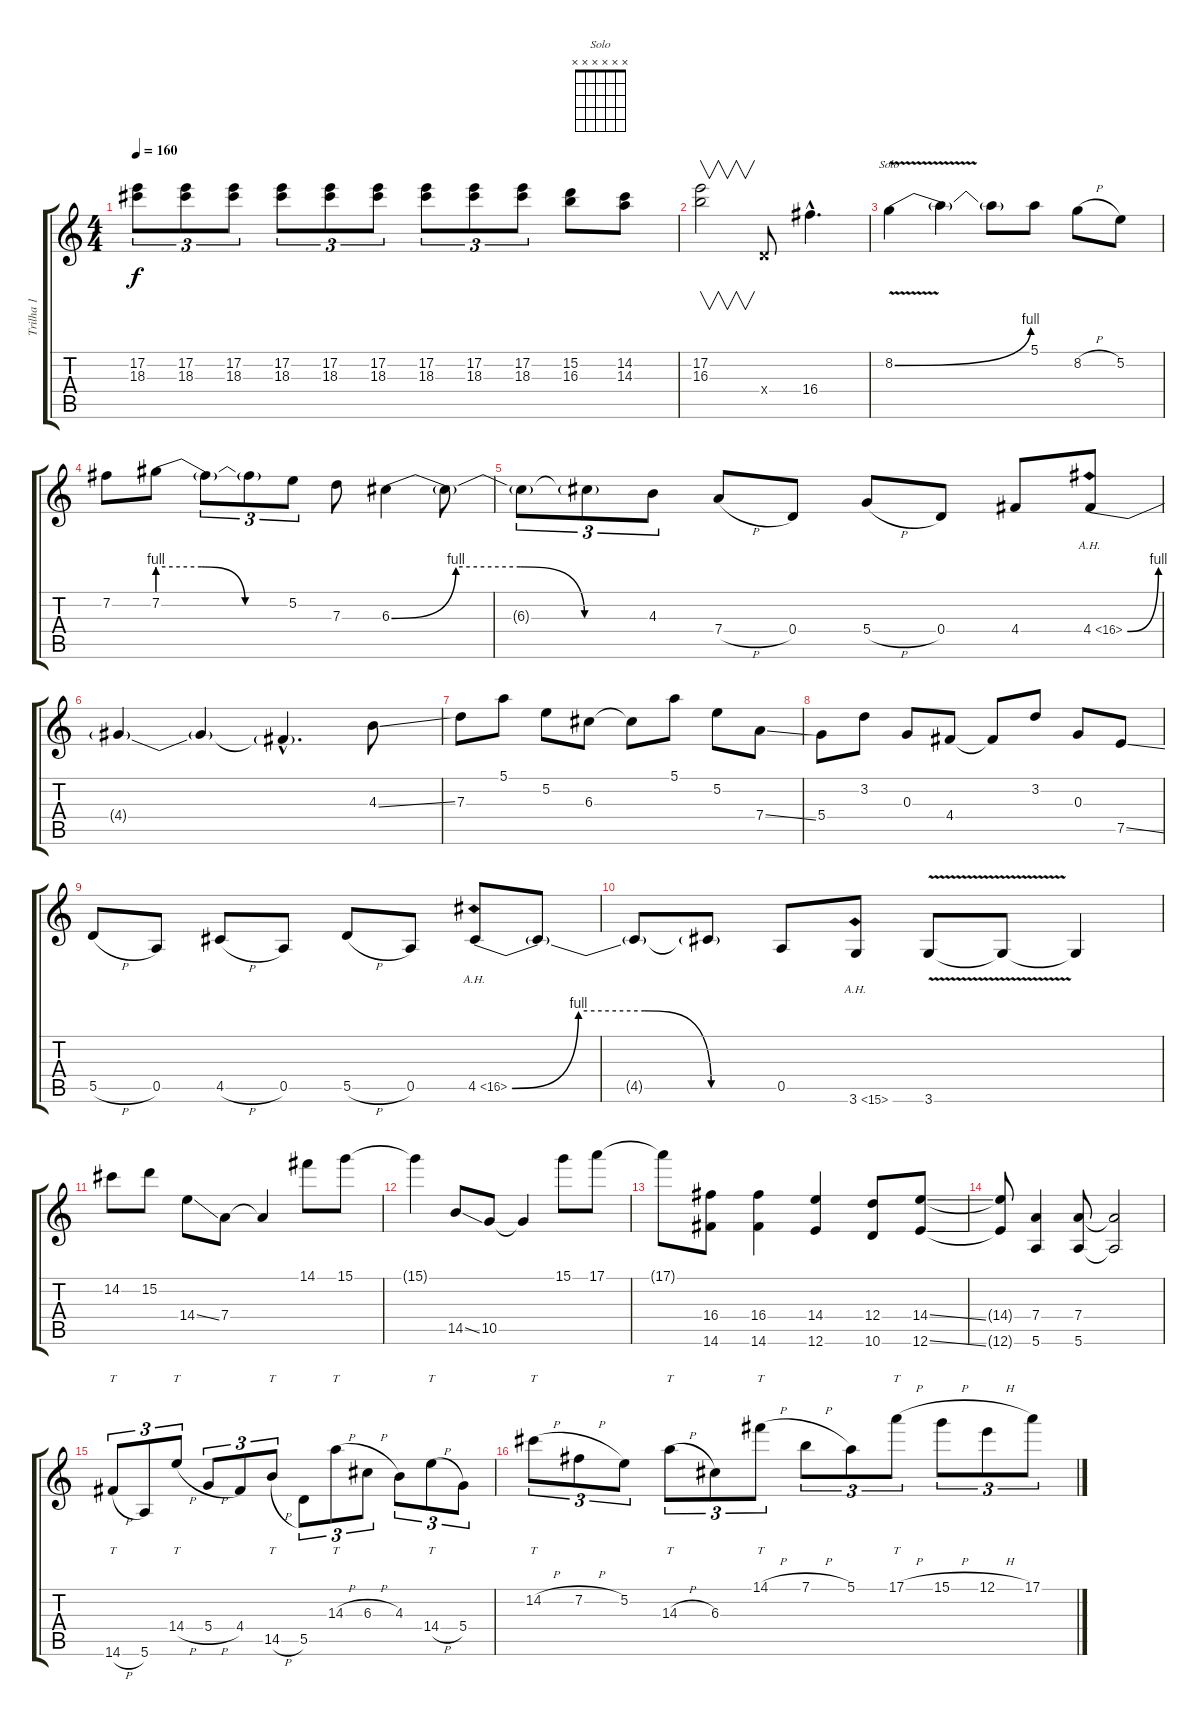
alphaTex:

\track ("Trilha 1" "Trilha 1") {instrument overdrivenguitar}
\staff {score tabs}
\tuning (E4 B3 G3 D3 A2 E2) {hide}
\chord ("Solo" x x x x x x)
\ts (4 4)
\tempo 160
\clef g2
\ks c
(17.2 18.3).8{tu (3 2) dy f} (17.2 18.3).8{tu (3 2)} (17.2 18.3).8{tu (3 2)} (17.2 18.3).8{tu (3 2)} (17.2 18.3).8{tu (3 2)} (17.2 18.3).8{tu (3 2)} (17.2 18.3).8{tu (3 2)} (17.2 18.3).8{tu (3 2)} (17.2 18.3).8{tu (3 2)} (15.2 16.3).8 (14.2 14.3).8 |
(17.2 16.3).2{v} 0.4{x}.8 16.4{hac}.4{d} |
8.2{be (bend 0 0 60 4) v}.4{ch "Solo"} 8.2{t}.4 8.2{t}.8 5.1.8 8.2{h}.8 5.2.8 |
7.2.8 7.2{be (custom 0 4 20 4 40 0 60 0)}.8 7.2{t}.8{tu (3 2)} 7.2{t}.8{tu (3 2)} 5.2.8{tu (3 2)} 7.3.8 6.3{be (custom 0 0 15 4 30 4 45 0 60 0)}.4 6.3{t}.8 |
6.3{t}.8{tu (3 2)} 6.3{t}.8{tu (3 2)} 4.3.8{tu (3 2)} 7.4{h}.8 0.4.8 5.4{h}.8 0.4.8 4.4.8 4.4{be (bend 0 0 60 4) ah 12}.8 |
4.4{t}.4 4.4{t}.4 4.4{hac t}.4{d} 4.3{ss}.8 |
7.3.8 5.1.8 5.2.8 6.3.8 6.3{t}.8 5.1.8 5.2.8 7.4{ss}.8 |
5.4.8 3.2.8 0.3.8 4.4.8 4.4{t}.8 3.2.8 0.3.8 7.5{ss}.8 |
5.5{h}.8 0.5.8 4.5{h}.8 0.5.8 5.5{h}.8 0.5.8 4.5{be (custom 0 0 15 4 30 4 45 0 60 0) ah 12}.8 4.5{t}.8 |
4.5{t}.8 4.5{t}.8 0.5.8 3.6{ah 12}.8 3.6{v}.8 3.6{t}.8 3.6{t}.4 |
14.2.8 15.2.8 14.4{ss}.8 7.4.8 7.4{t}.4 14.1.8 15.1.8 |
15.1{t}.4 14.5{ss}.8 10.5.8 10.5{t}.4 15.1.8 17.1.8 |
17.1{t}.8 (16.4 14.6).8 (16.4 14.6).4 (14.4 12.6).4 (12.4 10.6).8 (14.4{ss} 12.6{ss}).8 |
(14.4{t} 12.6{t}).8 (7.4 5.6).4 (7.4 5.6).8 (7.4{t} 5.6{t}).2 |
14.6{h}.8{tt tu (3 2)} 5.6.8{tu (3 2)} 14.4{h}.8{tt tu (3 2)} 5.4{h}.8{tu (3 2)} 4.4.8{tu (3 2)} 14.5{h}.8{tt tu (3 2)} 5.5.8{tu (3 2)} 14.3{h}.8{tt tu (3 2)} 6.3{h}.8{tu (3 2)} 4.3.8{tu (3 2)} 14.4{h}.8{tt tu (3 2)} 5.4.8{tu (3 2)} |
14.2{h}.8{tt tu (3 2)} 7.2{h}.8{tu (3 2)} 5.2.8{tu (3 2)} 14.3{h}.8{tt tu (3 2)} 6.3.8{tu (3 2)} 14.1{h}.8{tt tu (3 2)} 7.1{h}.8{tu (3 2)} 5.1.8{tu (3 2)} 17.1{h}.8{tt tu (3 2)} 15.1{h}.8{tu (3 2)} 12.1{h}.8{tu (3 2)} 17.1.8{tu (3 2)}
